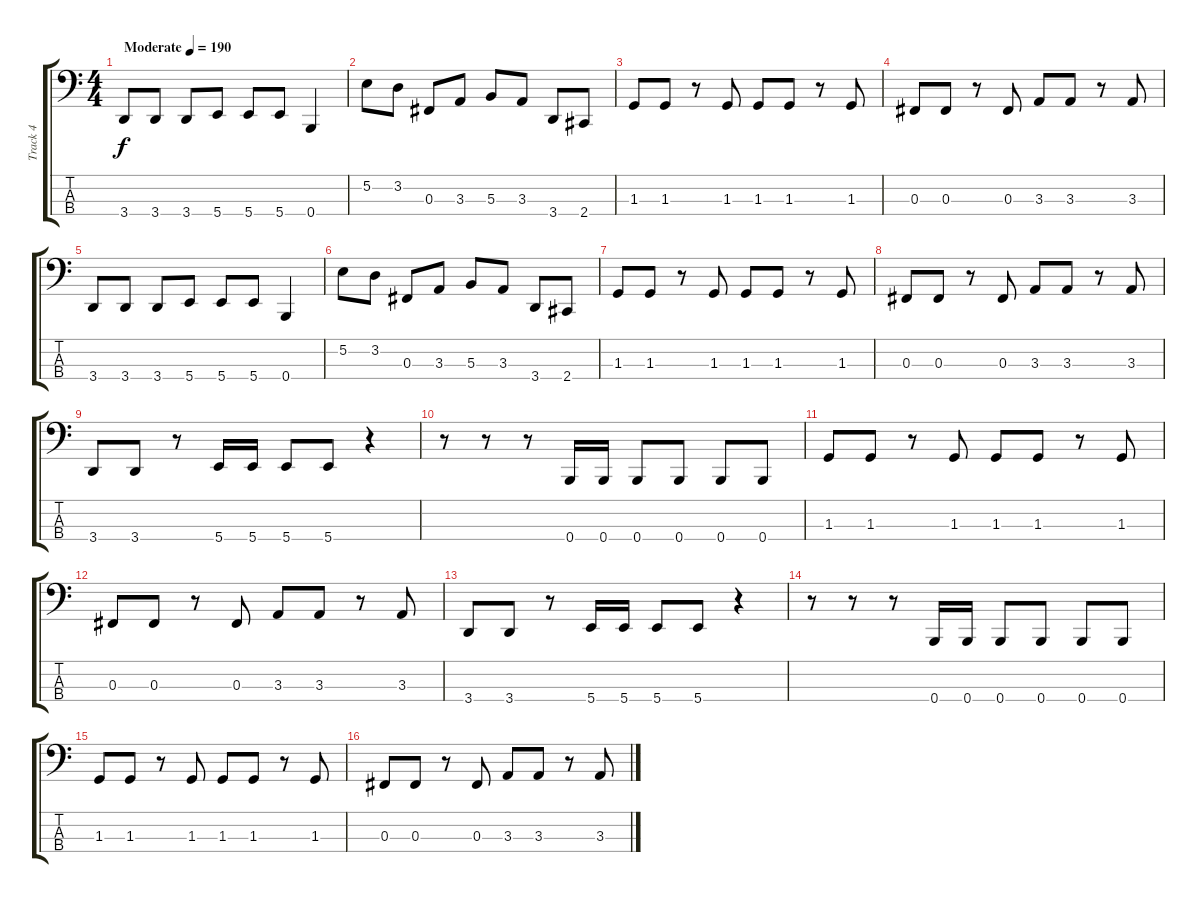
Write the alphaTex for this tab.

\track ("Track 4" "Track 4") {instrument slapbass1}
\staff {score tabs}
\tuning (E2 B1 Gb1 B0) {hide}
\ts (4 4)
\tempo (190 "Moderate")
\clef f4
\ks c
3.4.8{dy f instrument slapbass1} 3.4.8 3.4.8 5.4.8 5.4.8 5.4.8 0.4.4 |
5.2.8 3.2.8 0.3.8 3.3.8 5.3.8 3.3.8 3.4.8 2.4.8 |
1.3.8 1.3.8 r.8 1.3.8 1.3.8 1.3.8 r.8 1.3.8 |
0.3.8 0.3.8 r.8 0.3.8 3.3.8 3.3.8 r.8 3.3.8 |
3.4.8 3.4.8 3.4.8 5.4.8 5.4.8 5.4.8 0.4.4 |
5.2.8 3.2.8 0.3.8 3.3.8 5.3.8 3.3.8 3.4.8 2.4.8 |
1.3.8 1.3.8 r.8 1.3.8 1.3.8 1.3.8 r.8 1.3.8 |
0.3.8 0.3.8 r.8 0.3.8 3.3.8 3.3.8 r.8 3.3.8 |
3.4.8 3.4.8 r.8 5.4.16 5.4.16 5.4.8 5.4.8 r.4 |
r.8 r.8 r.8 0.4.16 0.4.16 0.4.8 0.4.8 0.4.8 0.4.8 |
1.3.8 1.3.8 r.8 1.3.8 1.3.8 1.3.8 r.8 1.3.8 |
0.3.8 0.3.8 r.8 0.3.8 3.3.8 3.3.8 r.8 3.3.8 |
3.4.8 3.4.8 r.8 5.4.16 5.4.16 5.4.8 5.4.8 r.4 |
r.8 r.8 r.8 0.4.16 0.4.16 0.4.8 0.4.8 0.4.8 0.4.8 |
1.3.8 1.3.8 r.8 1.3.8 1.3.8 1.3.8 r.8 1.3.8 |
0.3.8 0.3.8 r.8 0.3.8 3.3.8 3.3.8 r.8 3.3.8
